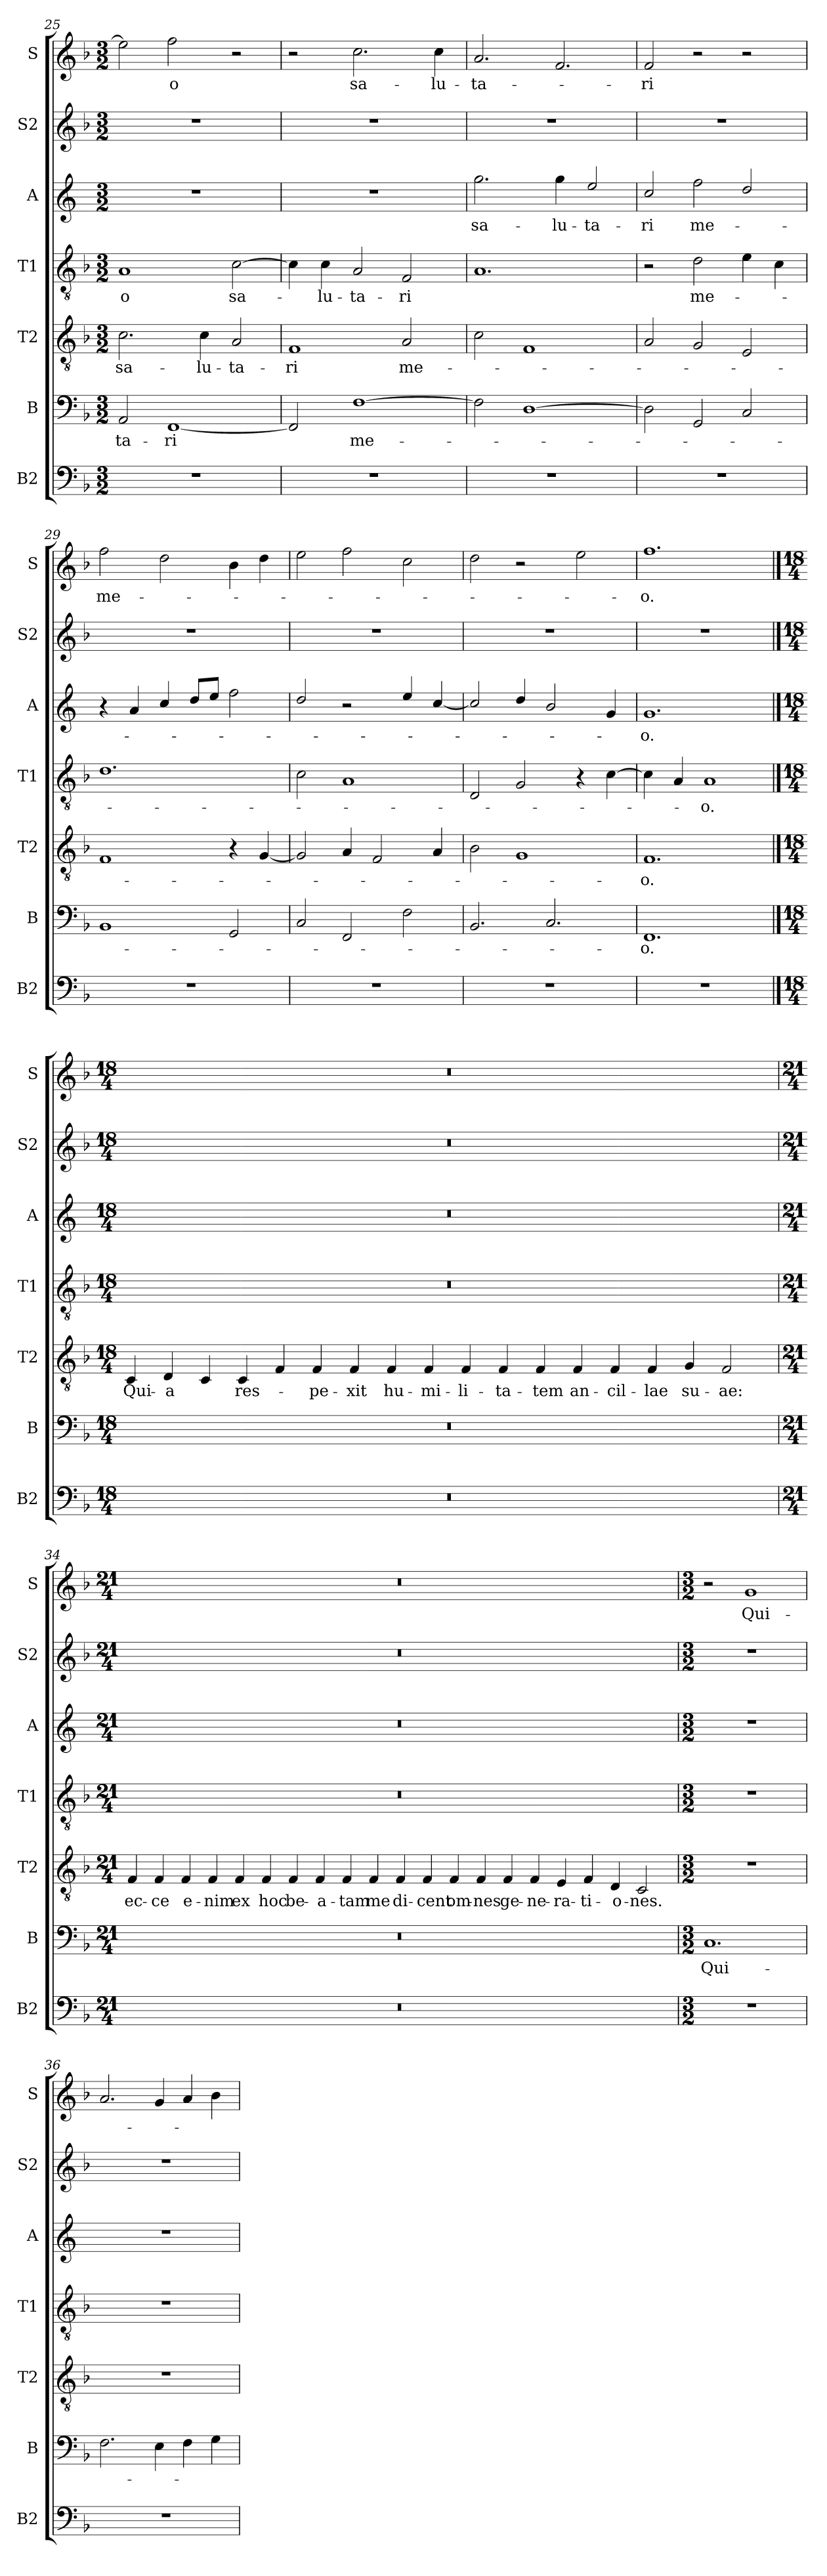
**kern	**kern	**text	**kern	**text	**kern	**text	**kern	**text	**kern	**kern	**text
*part7	*part6	*part6	*part5	*part5	*part4	*part4	*part3	*part3	*part2	*part1	*part1
*staff7	*staff6	*staff6	*staff5	*staff5	*staff4	*staff4	*staff3	*staff3	*staff2	*staff1	*staff1
*I"B2	*I"B	*	*I"T2	*	*I"T1	*	*I"A	*	*I"S2	*I"S	*
*I'B2	*I'B	*	*I'T2	*	*I'T1	*	*I'A	*	*I'S2	*I'S	*
*clefF4	*clefF4	*	*clefGv2	*	*clefGv2	*	*clefG2	*	*clefG2	*clefG2	*
*	*	*	*	*	*	*	*ITrd4c7	*	*	*	*
*k[b-]	*k[b-]	*	*k[b-]	*	*k[b-]	*	*k[b-]	*	*k[b-]	*k[b-]	*
*M3/2	*M3/2	*	*M3/2	*	*M3/2	*	*M3/2	*	*M3/2	*M3/2	*
=25	=25	=25	=25	=25	=25	=25	=25	=25	=25	=25	=25
1.r	2AA/	-ta-	2.c\	sa-	1A	o	1.r	.	1.r	2ee\]	.
.	[1FF	-ri	.	.	.	.	.	.	.	2ff\	o
.	.	.	4c\	-lu-	.	.	.	.	.	.	.
.	.	.	2A/	-ta-	[2c\	sa-	.	.	.	2r	.
=26	=26	=26	=26	=26	=26	=26	=26	=26	=26	=26	=26
1.r	2FF/]	.	1F	-ri	4c\]	.	1.r	.	1.r	2r	.
.	.	.	.	.	4c\	-lu-	.	.	.	.	.
.	[1F	me-	.	.	2A/	-ta-	.	.	.	2.cc\	sa-
.	.	.	2A/	me-	2F/	-ri	.	.	.	.	.
.	.	.	.	.	.	.	.	.	.	4cc\	-lu-
=27	=27	=27	=27	=27	=27	=27	=27	=27	=27	=27	=27
1.r	2F\]	.	2c\	.	1.A	.	2.cc\	sa-	1.r	2.a/	-ta-
.	[1D	.	1F	.	.	.	.	.	.	.	.
.	.	.	.	.	.	.	4cc\	-lu-	.	2.f/	.
.	.	.	.	.	.	.	2a/	-ta-	.	.	.
=28	=28	=28	=28	=28	=28	=28	=28	=28	=28	=28	=28
1.r	2D\]	.	2A/	.	2r	.	2f/	-ri	1.r	2f/	-ri
.	2GG/	.	2G/	.	2d\	me-	2b-\	me-	.	2r	.
.	2C/	.	2E/	.	4e\	.	2g/	.	.	2r	.
.	.	.	.	.	4c\	.	.	.	.	.	.
=29	=29	=29	=29	=29	=29	=29	=29	=29	=29	=29	=29
1.r	1BB-	.	1F	.	1.d	.	4r	.	1.r	2ff\	me-
.	.	.	.	.	.	.	4d/	.	.	.	.
.	.	.	.	.	.	.	4f/	.	.	2dd\	.
.	.	.	.	.	.	.	8g/L	.	.	.	.
.	.	.	.	.	.	.	8a/J	.	.	.	.
.	2GG/	.	4r	.	.	.	2b-\	.	.	4b-\	.
.	.	.	[4G/	.	.	.	.	.	.	4dd\	.
=30	=30	=30	=30	=30	=30	=30	=30	=30	=30	=30	=30
1.r	2C/	.	2G/]	.	2c\	.	2g/	.	1.r	2ee\	.
.	2FF/	.	4A/	.	1A	.	2r	.	.	2ff\	.
.	.	.	2F/	.	.	.	.	.	.	.	.
.	2F\	.	.	.	.	.	4a/	.	.	2cc\	.
.	.	.	4A/	.	.	.	[4f/	.	.	.	.
=31	=31	=31	=31	=31	=31	=31	=31	=31	=31	=31	=31
1.r	2.BB-/	.	2B-\	.	2D/	.	2f/]	.	1.r	2dd\	.
.	.	.	1G	.	2G/	.	4g/	.	.	2r	.
.	2.C/	.	.	.	.	.	2e/	.	.	.	.
.	.	.	.	.	4r	.	.	.	.	2ee\	.
.	.	.	.	.	[4c\	.	4c/	.	.	.	.
=32	=32	=32	=32	=32	=32	=32	=32	=32	=32	=32	=32
1.r	1.FF	o.	1.F	o.	4c\]	.	1.c	o.	1.r	1.ff	-o.
.	.	.	.	.	4A/	.	.	.	.	.	.
.	.	.	.	.	1A	o.	.	.	.	.	.
==33	==33	==33	==33	==33	==33	==33	==33	==33	==33	==33	==33
*M18/4	*M18/4	*	*M18/4	*	*M18/4	*	*M18/4	*	*M18/4	*M18/4	*
2%9r	2%9r	.	4C	Qui-	2%9r	.	2%9r	.	2%9r	2%9r	.
.	.	.	4D	-a	.	.	.	.	.	.	.
.	.	.	4C	.	.	.	.	.	.	.	.
.	.	.	4C	res-	.	.	.	.	.	.	.
.	.	.	4F	.	.	.	.	.	.	.	.
.	.	.	4F	-pe-	.	.	.	.	.	.	.
.	.	.	4F	-xit	.	.	.	.	.	.	.
.	.	.	4F	hu-	.	.	.	.	.	.	.
.	.	.	4F	-mi-	.	.	.	.	.	.	.
.	.	.	4F	-li-	.	.	.	.	.	.	.
.	.	.	4F	-ta-	.	.	.	.	.	.	.
.	.	.	4F	-tem	.	.	.	.	.	.	.
.	.	.	4F	an-	.	.	.	.	.	.	.
.	.	.	4F	-cil-	.	.	.	.	.	.	.
.	.	.	4F	-lae	.	.	.	.	.	.	.
.	.	.	4G	su-	.	.	.	.	.	.	.
.	.	.	2F	-ae:	.	.	.	.	.	.	.
=34	=34	=34	=34	=34	=34	=34	=34	=34	=34	=34	=34
*M21/4	*M21/4	*	*M21/4	*	*M21/4	*	*M21/4	*	*M21/4	*M21/4	*
4%21r	4%21r	.	4F	ec-	4%21r	.	4%21r	.	4%21r	4%21r	.
.	.	.	4F	-ce	.	.	.	.	.	.	.
.	.	.	4F	e-	.	.	.	.	.	.	.
.	.	.	4F	-nim	.	.	.	.	.	.	.
.	.	.	4F	ex	.	.	.	.	.	.	.
.	.	.	4F	hoc	.	.	.	.	.	.	.
.	.	.	4F	be-	.	.	.	.	.	.	.
.	.	.	4F	-a-	.	.	.	.	.	.	.
.	.	.	4F	-tam	.	.	.	.	.	.	.
.	.	.	4F	me	.	.	.	.	.	.	.
.	.	.	4F	di-	.	.	.	.	.	.	.
.	.	.	4F	-cent	.	.	.	.	.	.	.
.	.	.	4F	om-	.	.	.	.	.	.	.
.	.	.	4F	-nes	.	.	.	.	.	.	.
.	.	.	4F	ge-	.	.	.	.	.	.	.
.	.	.	4F	-ne-	.	.	.	.	.	.	.
.	.	.	4E	-ra-	.	.	.	.	.	.	.
.	.	.	4F	-ti-	.	.	.	.	.	.	.
.	.	.	4D	-o-	.	.	.	.	.	.	.
.	.	.	2C	-nes.	.	.	.	.	.	.	.
=35	=35	=35	=35	=35	=35	=35	=35	=35	=35	=35	=35
*M3/2	*M3/2	*	*M3/2	*	*M3/2	*	*M3/2	*	*M3/2	*M3/2	*
1.r	1.C	Qui-	1.r	.	1.r	.	1.r	.	1.r	2r	.
.	.	.	.	.	.	.	.	.	.	1g	Qui-
=36	=36	=36	=36	=36	=36	=36	=36	=36	=36	=36	=36
1.r	2.F\	.	1.r	.	1.r	.	1.r	.	1.r	2.a/	.
.	4E\	.	.	.	.	.	.	.	.	4g/	.
.	4F\	.	.	.	.	.	.	.	.	4a/	.
.	4G\	.	.	.	.	.	.	.	.	4b-\	.
=	=	=	=	=	=	=	=	=	=	=	=
*-	*-	*-	*-	*-	*-	*-	*-	*-	*-	*-	*-
